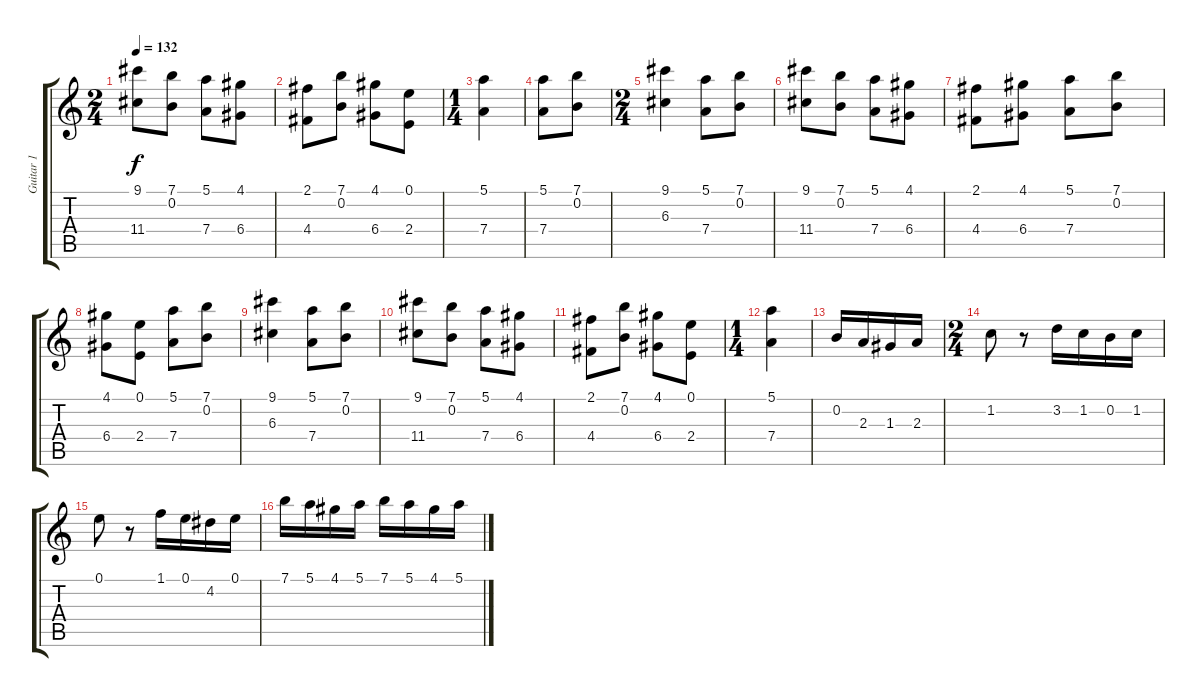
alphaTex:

\track ("Guitar 1" "Guitar 1") {instrument acousticguitarnylon}
\staff {score tabs}
\tuning (E4 B3 G3 D3 A2 E2) {hide}
\ts (2 4)
\tempo 132
\clef g2
\ks c
(9.1 11.4).8{dy f} (7.1 0.2).8 (5.1 7.4).8 (4.1 6.4).8 |
(2.1 4.4).8 (7.1 0.2).8 (4.1 6.4).8 (0.1 2.4).8 |
\ts (1 4)
(5.1 7.4).4 |
(5.1 7.4).8 (7.1 0.2).8 |
\ts (2 4)
(9.1 6.3).4 (5.1 7.4).8 (7.1 0.2).8 |
(9.1 11.4).8 (7.1 0.2).8 (5.1 7.4).8 (4.1 6.4).8 |
(2.1 4.4).8 (4.1 6.4).8 (5.1 7.4).8 (7.1 0.2).8 |
(4.1 6.4).8 (0.1 2.4).8 (5.1 7.4).8 (7.1 0.2).8 |
(9.1 6.3).4 (5.1 7.4).8 (7.1 0.2).8 |
(9.1 11.4).8 (7.1 0.2).8 (5.1 7.4).8 (4.1 6.4).8 |
(2.1 4.4).8 (7.1 0.2).8 (4.1 6.4).8 (0.1 2.4).8 |
\ts (1 4)
(5.1 7.4).4 |
0.2.16 2.3.16 1.3.16 2.3.16 |
\ts (2 4)
1.2.8 r.8 3.2.16 1.2.16 0.2.16 1.2.16 |
0.1.8 r.8 1.1.16 0.1.16 4.2.16 0.1.16 |
7.1.16 5.1.16 4.1.16 5.1.16 7.1.16 5.1.16 4.1.16 5.1.16
